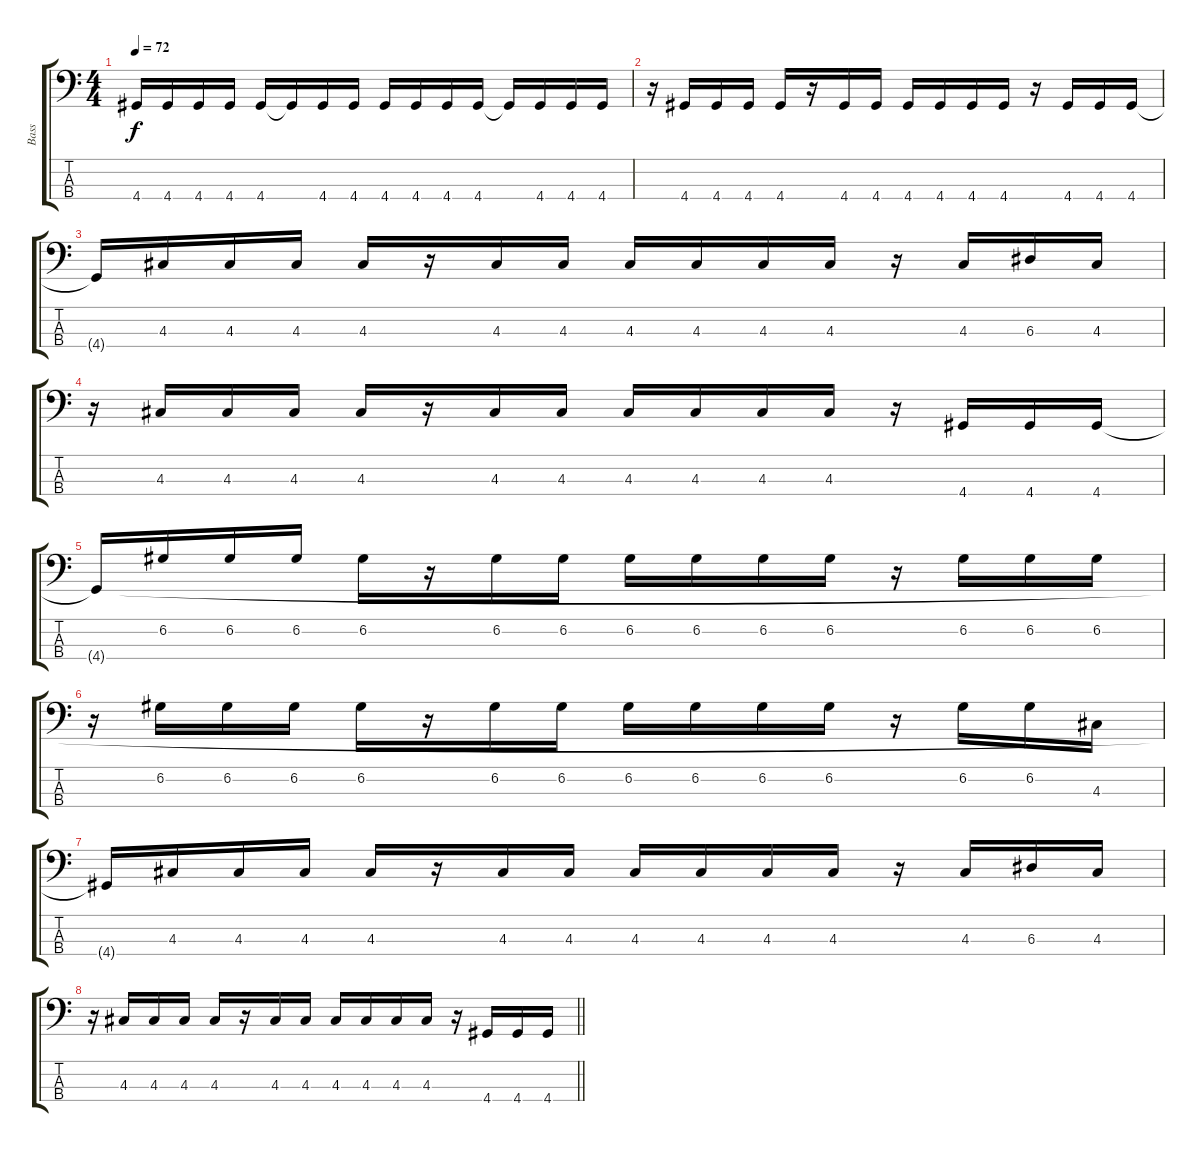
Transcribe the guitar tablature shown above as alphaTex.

\track ("Bass" "Bass") {instrument electricbassfinger}
\staff {score tabs}
\tuning (G2 D2 A1 E1) {hide}
\ts (4 4)
\tempo 72
\clef f4
\ks c
4.4{t}.16{dy f} 4.4.16 4.4.16 4.4.16 4.4.16 4.4{t}.16 4.4.16 4.4.16 4.4.16 4.4.16 4.4.16 4.4.16 4.4{t}.16 4.4.16 4.4.16 4.4.16 |
r.16 4.4.16 4.4.16 4.4.16 4.4.16 r.16 4.4.16 4.4.16 4.4.16 4.4.16 4.4.16 4.4.16 r.16 4.4.16 4.4.16 4.4.16 |
4.4{t}.16 4.3.16 4.3.16 4.3.16 4.3.16 r.16 4.3.16 4.3.16 4.3.16 4.3.16 4.3.16 4.3.16 r.16 4.3.16 6.3.16 4.3.16 |
r.16 4.3.16 4.3.16 4.3.16 4.3.16 r.16 4.3.16 4.3.16 4.3.16 4.3.16 4.3.16 4.3.16 r.16 4.4.16 4.4.16 4.4.16 |
4.4{t}.16 6.2.16 6.2.16 6.2.16 6.2.16 r.16 6.2.16 6.2.16 6.2.16 6.2.16 6.2.16 6.2.16 r.16 6.2.16 6.2.16 6.2.16 |
r.16 6.2.16 6.2.16 6.2.16 6.2.16 r.16 6.2.16 6.2.16 6.2.16 6.2.16 6.2.16 6.2.16 r.16 6.2.16 6.2.16 4.3.16 |
4.4{t}.16 4.3.16 4.3.16 4.3.16 4.3.16 r.16 4.3.16 4.3.16 4.3.16 4.3.16 4.3.16 4.3.16 r.16 4.3.16 6.3.16 4.3.16 |
\barLineRight lightlight
r.16 4.3.16 4.3.16 4.3.16 4.3.16 r.16 4.3.16 4.3.16 4.3.16 4.3.16 4.3.16 4.3.16 r.16 4.4.16 4.4.16 4.4.16
